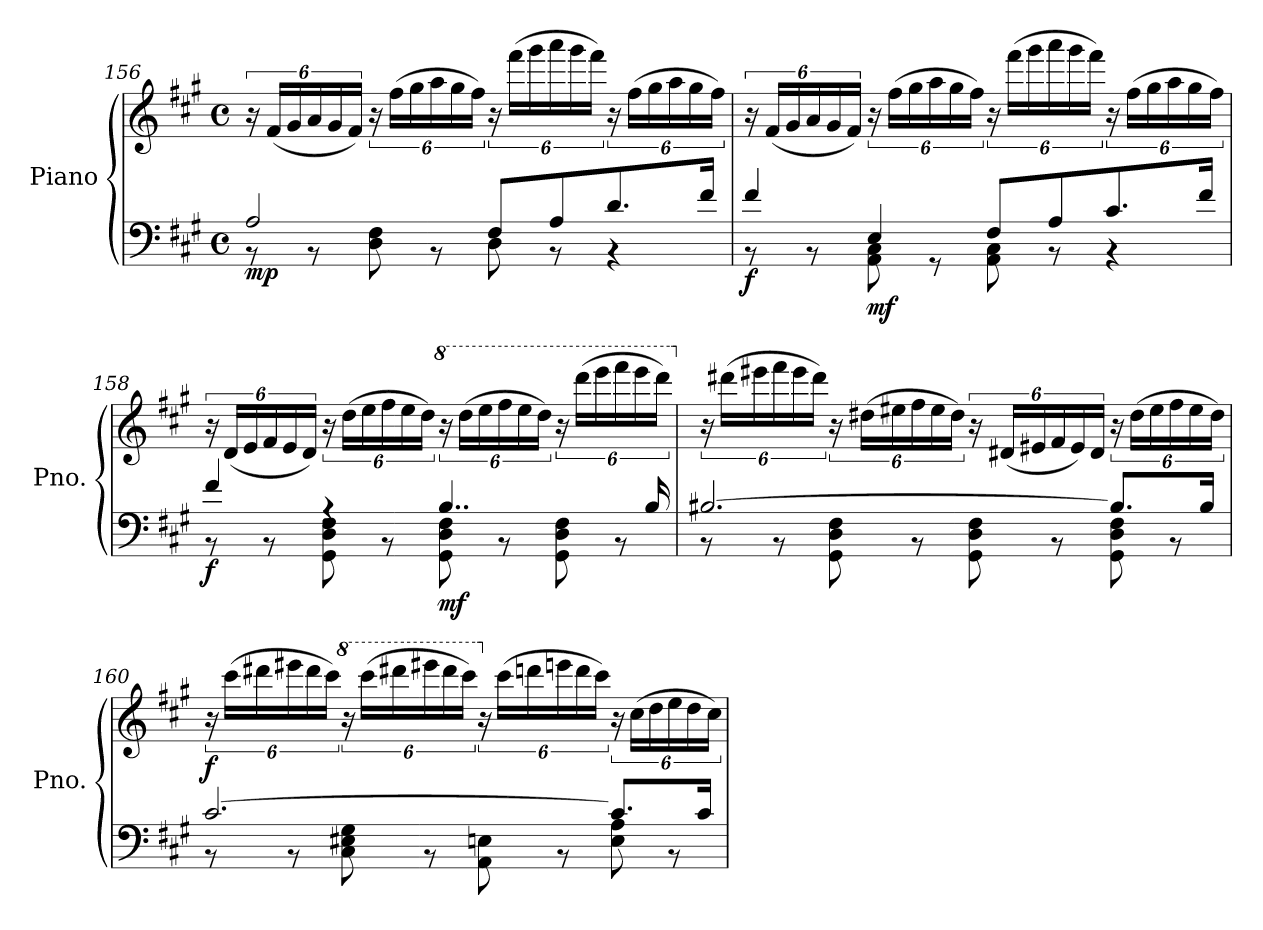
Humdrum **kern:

**kern	**kern	**dynam
*part1	*part1	*part1
*staff2	*staff1	*staff1/2
*I"Piano	*	*
*I'Pno.	*	*
*clefF4	*clefG2	*
*k[f#c#g#]	*k[f#c#g#]	*
*M4/4	*M4/4	*
*met(c)	*met(c)	*
=156	=156	=156
*^	*	*
!	!	!	!LO:DY:b=2
2A/	8r	24r	mp
.	.	(<24f#/LL	.
.	.	24g#/	.
.	8r	24a/	.
.	.	24g#/	.
.	.	24f#/JJ)	.
.	8D\ 8F#\	24r	.
.	.	(>24ff#\LL	.
.	.	24gg#\	.
.	8r	24aa\	.
.	.	24gg#\	.
.	.	24ff#\JJ)	.
8F#/L	8D\	24r	.
.	.	(>24fff#\LL	.
.	.	24ggg#\	.
8A/	8r	24aaa\	.
.	.	24ggg#\	.
.	.	24fff#\JJ)	.
8.d/	4r	24r	.
.	.	(>24ff#\LL	.
.	.	24gg#\	.
.	.	24aa\	.
.	.	24gg#\	.
16f#/Jk	.	.	.
.	.	24ff#\JJ)	.
!!LO:LB:g=z
=157	=157	=157	=157
!	!	!	!LO:DY:b=2
4f#/	8r	24r	f
.	.	(<24f#/LL	.
.	.	24g#/	.
.	8r	24a/	.
.	.	24g#/	.
.	.	24f#/JJ)	.
!	!	!	!LO:DY:b=2
4E/	8AA\ 8C#\	24r	mf
.	.	(>24ff#\LL	.
.	.	24gg#\	.
.	8r	24aa\	.
.	.	24gg#\	.
.	.	24ff#\JJ)	.
8F#/L	8AA\ 8C#\	24r	.
.	.	(>24fff#\LL	.
.	.	24ggg#\	.
8A/	8r	24aaa\	.
.	.	24ggg#\	.
.	.	24fff#\JJ)	.
8.c#/	4r	24r	.
.	.	(>24ff#\LL	.
.	.	24gg#\	.
.	.	24aa\	.
.	.	24gg#\	.
16f#/Jk	.	.	.
.	.	24ff#\JJ)	.
=158	=158	=158	=158
!	!	!	!LO:DY:b=2
4f#/	8r	24r	f
.	.	(<24d/LL	.
.	.	24e/	.
.	8r	24f#/	.
.	.	24e/	.
.	.	24d/JJ)	.
4rA	8GG#\ 8D\ 8F#\	24r	.
.	.	(>24dd\LL	.
.	.	24ee\	.
.	8r	24ff#\	.
.	.	24ee\	.
.	.	24dd\JJ)	.
*	*	*8va	*
!	!	!	!LO:DY:b=2
4..B/	8GG#\ 8D\ 8F#\	24r	mf
.	.	(>24ddd\LL	.
.	.	24eee\	.
.	8r	24fff#\	.
.	.	24eee\	.
.	.	24ddd\JJ)	.
.	8GG#\ 8D\ 8F#\	24r	.
.	.	(>24dddd\LL	.
.	.	24eeee\	.
.	8r	24ffff#\	.
.	.	24eeee\	.
16B/	.	.	.
.	.	24dddd\JJ)	.
!!LO:LB:g=z
=159	=159	=159	=159
*	*	*X8va	*
[2.B#X/	8r	24r	.
.	.	(>24ddd#X\LL	.
.	.	24eee#X\	.
.	8r	24fff#\	.
.	.	24eee#\	.
.	.	24ddd#\JJ)	.
.	8GG#\ 8D\ 8F#\	24r	.
.	.	(>24dd#X\LL	.
.	.	24ee#X\	.
.	8r	24ff#\	.
.	.	24ee#\	.
.	.	24dd#\JJ)	.
.	8GG#\ 8D\ 8F#\	24r	.
.	.	(<24d#X/LL	.
.	.	24e#X/	.
.	8r	24f#/	.
.	.	24e#/)	.
.	.	24d#/JJ	.
8.B#/L]	8GG#\ 8D\ 8F#\	24r	.
.	.	(>24dd#\LL	.
.	.	24ee#\	.
.	8r	24ff#\	.
.	.	24ee#\	.
16B#/Jk	.	.	.
.	.	24dd#\JJ)	.
=160	=160	=160	=160
!	!	!	!LO:DY:b
[2.c#/	8r	24r	f
.	.	(>24ccc#\LL	.
.	.	24ddd#X\	.
.	8r	24eee#X\	.
.	.	24ddd#\	.
.	.	24ccc#\JJ)	.
*	*	*8va	*
.	8C#\ 8E#X\ 8G#\	24r	.
.	.	(>24cccc#\LL	.
.	.	24dddd#X\	.
.	8r	24eeee#X\	.
.	.	24dddd#\	.
.	.	24cccc#\JJ)	.
*	*	*X8va	*
.	8AA\ 8En\	24r	.
.	.	(>24ccc#\LL	.
.	.	24dddn\	.
.	8r	24eeen\	.
.	.	24ddd\	.
.	.	24ccc#\JJ)	.
8.c#/L]	8E\ 8A\	24r	.
.	.	(>24cc#\LL	.
.	.	24dd\	.
.	8r	24ee\	.
.	.	24dd\	.
16c#/Jk	.	.	.
.	.	24cc#\JJ)	.
*v	*v	*	*
=	=	=
*-	*-	*-
